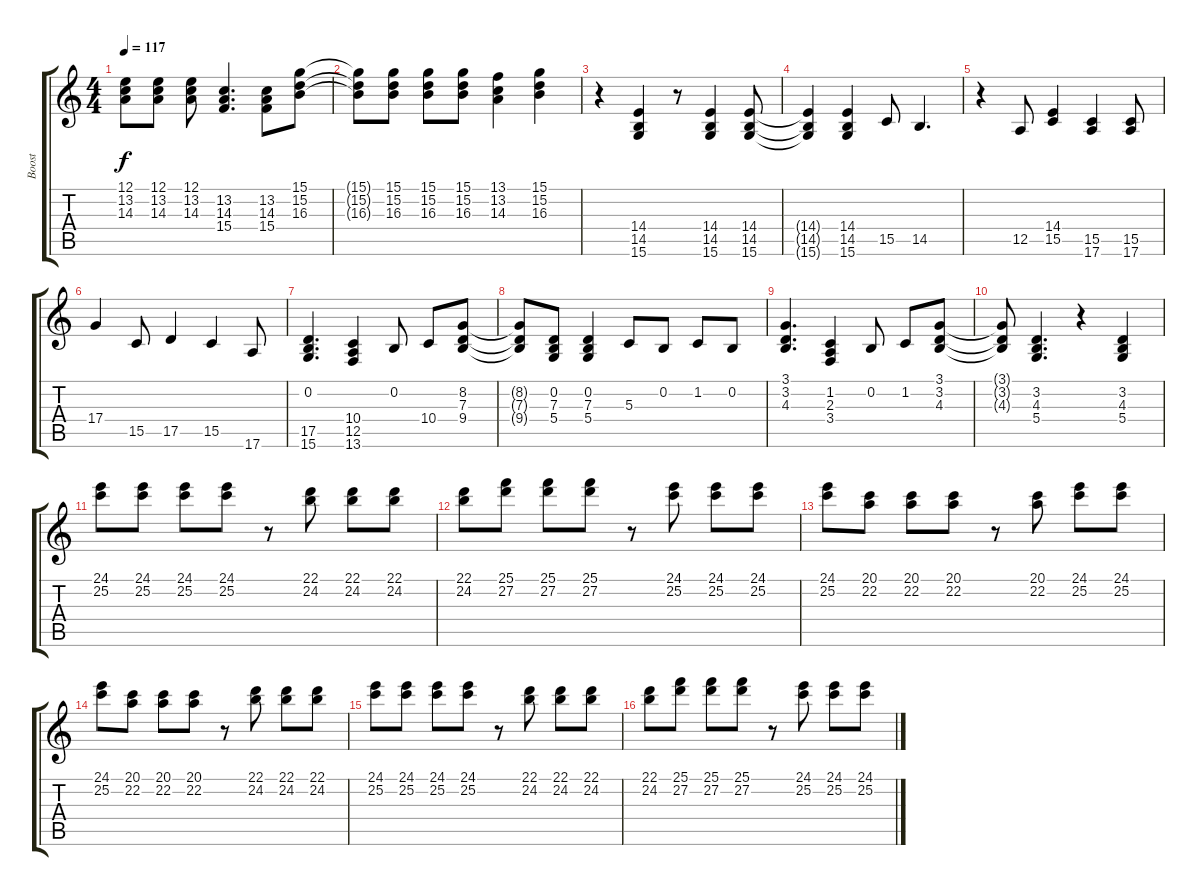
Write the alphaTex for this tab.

\track ("Boost" "Boost") {instrument pad1newage}
\staff {score tabs}
\tuning (E4 B3 G3 D3 A2 E2) {hide}
\ts (4 4)
\tempo 117
\clef g2
\ks c
(12.1 13.2 14.3).8{dy f} (12.1 13.2 14.3).8 (12.1 13.2 14.3).8 (13.2 14.3 15.4).4{d} (13.2 14.3 15.4).8 (15.1 15.2 16.3).8 |
(15.1{t} 15.2{t} 16.3{t}).8 (15.1 15.2 16.3).8 (15.1 15.2 16.3).8 (15.1 15.2 16.3).8 (13.1 13.2 14.3).4 (15.1 15.2 16.3).4 |
r.4 (14.4 14.5 15.6).4 r.8 (14.4 14.5 15.6).4 (14.4 14.5 15.6).8 |
(14.4{t} 14.5{t} 15.6{t}).4 (14.4 14.5 15.6).4 15.5.8 14.5.4{d} |
r.4 12.5.8 (14.4 15.5).4 (15.5 17.6).4 (15.5 17.6).8 |
17.4.4 15.5.8 17.5.4 15.5.4 17.6.8 |
(0.2 17.5 15.6).4{d} (10.4 12.5 13.6).4 0.2.8 10.4.8 (8.2 7.3 9.4).8 |
(8.2{t} 7.3{t} 9.4{t}).8 (0.2 7.3 5.4).8 (0.2 7.3 5.4).4 5.3.8 0.2.8 1.2.8 0.2.8 |
(3.1 3.2 4.3).4{d} (1.2 2.3 3.4).4 0.2.8 1.2.8 (3.1 3.2 4.3).8 |
(3.1{t} 3.2{t} 4.3{t}).8 (3.2 4.3 5.4).4{d} r.4 (3.2 4.3 5.4).4 |
(24.1 25.2).8{instrument synthstrings2} (24.1 25.2).8 (24.1 25.2).8 (24.1 25.2).8 r.8 (22.1 24.2).8 (22.1 24.2).8 (22.1 24.2).8 |
(22.1 24.2).8 (25.1 27.2).8 (25.1 27.2).8 (25.1 27.2).8 r.8 (24.1 25.2).8 (24.1 25.2).8 (24.1 25.2).8 |
(24.1 25.2).8 (20.1 22.2).8 (20.1 22.2).8 (20.1 22.2).8 r.8 (20.1 22.2).8 (24.1 25.2).8 (24.1 25.2).8 |
(24.1 25.2).8 (20.1 22.2).8 (20.1 22.2).8 (20.1 22.2).8 r.8 (22.1 24.2).8 (22.1 24.2).8 (22.1 24.2).8 |
(24.1 25.2).8{instrument synthstrings2} (24.1 25.2).8 (24.1 25.2).8 (24.1 25.2).8 r.8 (22.1 24.2).8 (22.1 24.2).8 (22.1 24.2).8 |
(22.1 24.2).8 (25.1 27.2).8 (25.1 27.2).8 (25.1 27.2).8 r.8 (24.1 25.2).8 (24.1 25.2).8 (24.1 25.2).8
